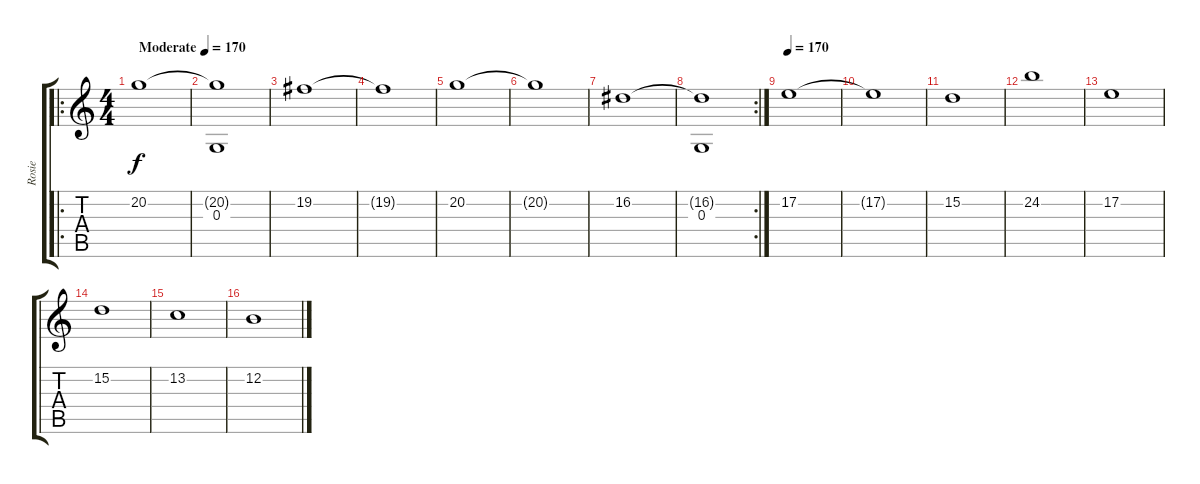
\track ("Rosie" "Rosie") {instrument stringensemble1}
\staff {score tabs}
\tuning (E4 B3 G3 D3 A2 D2) {hide}
\ro
\ts (4 4)
\tempo (170 "Moderate")
\tempo 150
\tempo (170 "Moderate")
\clef g2
\ks c
20.2.1{dy f instrument stringensemble1} |
(20.2{t} 0.3).1 |
19.2.1 |
19.2{t}.1 |
20.2.1 |
20.2{t}.1 |
16.2.1 |
\rc 2
(16.2{t} 0.3).1 |
\tempo 170
17.2.1 |
17.2{t}.1 |
15.2.1 |
24.2.1 |
17.2.1 |
15.2.1 |
13.2.1 |
12.2.1
